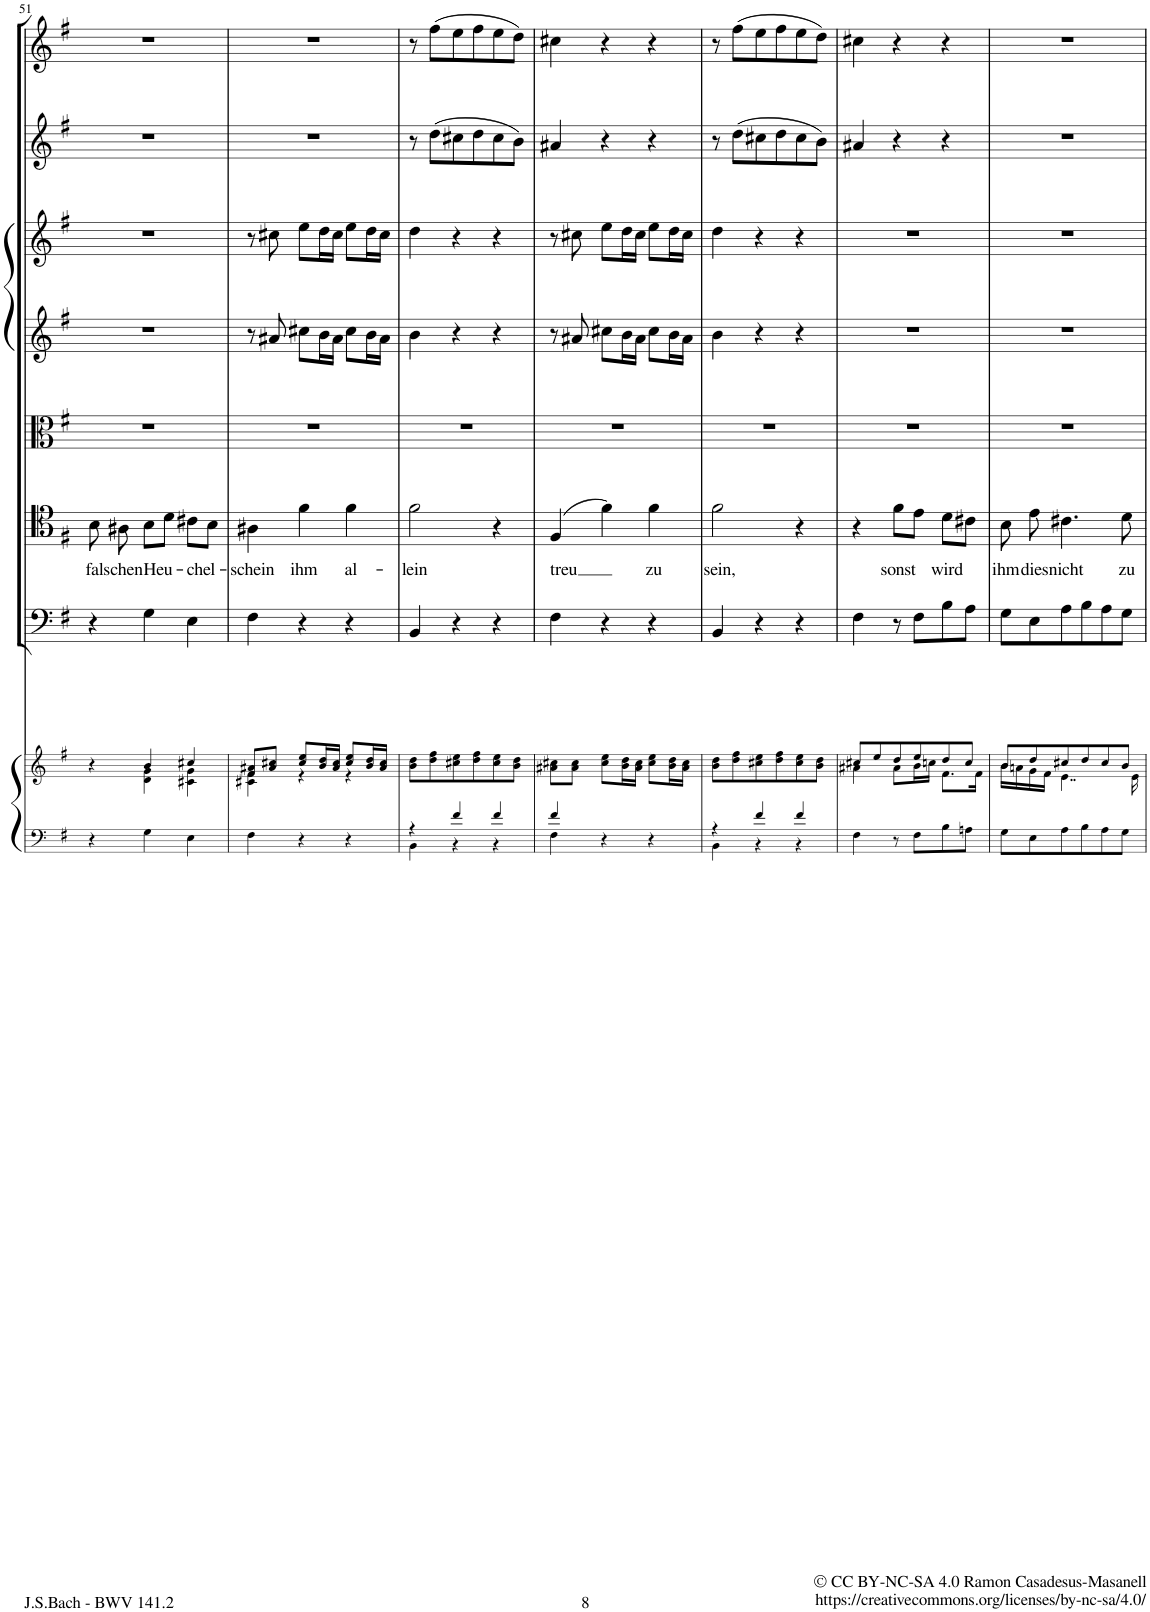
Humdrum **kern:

**kern	**kern	**kern	**kern	**text	**kern	**kern	**kern	**kern	**kern
*part8	*part8	*part7	*part6	*part6	*part5	*part4	*part3	*part2	*part1
*staff9	*staff8	*staff7	*staff6	*staff6	*staff5	*staff4	*staff3	*staff2	*staff1
*I"Piano reduction	*	*I"Continuo	*I"Tenore	*	*I"Viola	*I"Violino II	*I"Violino I	*I"Oboe II	*I"Oboe I
*I'Pno	*	*	*	*	*	*	*	*I'Ob	*I'Ob
!!LO:PB:g=z
*clefF4	*clefG2	*clefF4	*clefC4	*	*clefC3	*clefG2	*clefG2	*clefG2	*clefG2
*k[f#]	*k[f#]	*k[f#]	*k[f#]	*	*k[f#]	*k[f#]	*k[f#]	*k[f#]	*k[f#]
*M3/4	*M3/4	*M3/4	*M3/4	*	*M3/4	*M3/4	*M3/4	*M3/4	*M3/4
=51	=51	=51	=51	=51	=51	=51	=51	=51	=51
*	*^	*	*	*	*	*	*	*	*
!	!	!	!	!	!LO:LY:b	!	!	!	!	!
4r	4r	4ryy	4r	8B\	fal-	2.r	2.r	2.r	2.r	2.r
!	!	!	!	!	!LO:LY:b	!	!	!	!	!
.	.	.	.	8A#X\	-schen	.	.	.	.	.
!	!	!	!	!	!LO:LY:b	!	!	!	!	!
4G\	4b/	4d\ 4g\	4G\	8B\L	Heu-	.	.	.	.	.
.	.	.	.	8d\J	.	.	.	.	.	.
!	!	!	!	!	!LO:LY:b	!	!	!	!	!
4E\	4cc#X/	4c#X\ 4g\	4E\	8c#X\L	-chel-	.	.	.	.	.
.	.	.	.	8B\J	.	.	.	.	.	.
=52	=52	=52	=52	=52	=52	=52	=52	=52	=52	=52
!	!	!	!	!	!LO:LY:b	!	!	!	!	!
4F#\	8f#/ 8a#X/L	4c#X\ 4f#\	4F#\	4A#X\	-schein	2.r	8r	8r	2.r	2.r
.	8a#/ 8cc#X/J	.	.	.	.	.	8a#X/	8cc#X\	.	.
!	!	!	!	!	!LO:LY:b	!	!	!	!	!
4r	8cc#/ 8ee/L	4r	4r	4f#\	ihm	.	8cc#X\L	8ee\L	.	.
.	16b/ 16dd/L	.	.	.	.	.	16b\L	16dd\L	.	.
.	16a#/ 16cc#/JJ	.	.	.	.	.	16a#\JJ	16cc#\JJ	.	.
!	!	!	!	!	!LO:LY:b	!	!	!	!	!
4r	8cc#/ 8ee/L	4r	4r	4f#\	al-	.	8cc#\L	8ee\L	.	.
.	16b/ 16dd/L	.	.	.	.	.	16b\L	16dd\L	.	.
.	16a#/ 16cc#/JJ	.	.	.	.	.	16a#\JJ	16cc#\JJ	.	.
*	*v	*v	*	*	*	*	*	*	*	*
=53	=53	=53	=53	=53	=53	=53	=53	=53	=53
*^	*	*	*	*	*	*	*	*	*
!	!	!	!	!	!LO:LY:b	!	!	!	!	!
4r	4BB\	8b\ 8dd\L	4BB/	2f#\	-lein	2.r	4b\	4dd\	8r	8r
.	.	8dd\ 8ff#\	.	.	.	.	.	.	(8dd\L	(8ff#\L
4f#/	4r	8cc#X\ 8ee\	4r	.	.	.	4r	4r	8cc#X\	8ee\
.	.	8dd\ 8ff#\	.	.	.	.	.	.	8dd\	8ff#\
4f#/	4r	8cc#\ 8ee\	4r	4r	.	.	4r	4r	8cc#\	8ee\
.	.	8b\ 8dd\J	.	.	.	.	.	.	8b\J)	8dd\J)
=54	=54	=54	=54	=54	=54	=54	=54	=54	=54	=54
!	!	!	!	!	!LO:LY:b	!	!	!	!	!
4f#/	4F#\	8a#X\ 8cc#X\L	4F#\	(4F#/	treu	2.r	8r	8r	4a#X/	4cc#X\
.	.	8a#\ 8cc#\J	.	.	.	.	8a#X/	8cc#X\	.	.
4r	4ryy	8cc#\ 8ee\L	4r	4f#\)	.	.	8cc#X\L	8ee\L	4r	4r
.	.	16b\ 16dd\L	.	.	.	.	16b\L	16dd\L	.	.
.	.	16a#\ 16cc#\JJ	.	.	.	.	16a#\JJ	16cc#\JJ	.	.
!	!	!	!	!	!LO:LY:b	!	!	!	!	!
4r	4ryy	8cc#\ 8ee\L	4r	4f#\	zu	.	8cc#\L	8ee\L	4r	4r
.	.	16b\ 16dd\L	.	.	.	.	16b\L	16dd\L	.	.
.	.	16a#\ 16cc#\JJ	.	.	.	.	16a#\JJ	16cc#\JJ	.	.
=55	=55	=55	=55	=55	=55	=55	=55	=55	=55	=55
!	!	!	!	!	!LO:LY:b	!	!	!	!	!
4r	4BB\	8b\ 8dd\L	4BB/	2f#\	sein,	2.r	4b\	4dd\	8r	8r
.	.	8dd\ 8ff#\	.	.	.	.	.	.	(8dd\L	(8ff#\L
4f#/	4r	8cc#X\ 8ee\	4r	.	.	.	4r	4r	8cc#X\	8ee\
.	.	8dd\ 8ff#\	.	.	.	.	.	.	8dd\	8ff#\
4f#/	4r	8cc#\ 8ee\	4r	4r	.	.	4r	4r	8cc#\	8ee\
.	.	8b\ 8dd\J	.	.	.	.	.	.	8b\J)	8dd\J)
*v	*v	*	*	*	*	*	*	*	*	*
=56	=56	=56	=56	=56	=56	=56	=56	=56	=56
*	*^	*	*	*	*	*	*	*	*
4F#\	8cc#X/L	4a#X\	4F#\	4r	.	2.r	2.r	2.r	4a#X/	4cc#X\
.	8ee/	.	.	.	.	.	.	.	.	.
!	!	!	!	!	!LO:LY:b	!	!	!	!	!
8r	8dd/	8a#\L	8r	8f#\L	sonst	.	.	.	4r	4r
8F#\L	8ee/	16b\L	8F#\L	8e\J	.	.	.	.	.	.
.	.	16ccn\JJ	.	.	.	.	.	.	.	.
!	!	!	!	!	!LO:LY:b	!	!	!	!	!
8B\	8dd/	8.f#\L	8B\	8d\L	wird	.	.	.	4r	4r
8An\J	8cc/J	.	8A\J	8c#X\J	.	.	.	.	.	.
.	.	16f#\Jk	.	.	.	.	.	.	.	.
=57	=57	=57	=57	=57	=57	=57	=57	=57	=57	=57
!	!	!	!	!	!LO:LY:b	!	!	!	!	!
8G\L	8b/L	16b\LL	8G\L	8B\	ihm	2.r	2.r	2.r	2.r	2.r
.	.	16an\	.	.	.	.	.	.	.	.
!	!	!	!	!	!LO:LY:b	!	!	!	!	!
8E\	8dd/	16g\	8E\	8e\	dies	.	.	.	.	.
.	.	16f#\JJ	.	.	.	.	.	.	.	.
!	!	!	!	!	!LO:LY:b	!	!	!	!	!
8A\	8cc#X/	4..e\	8A\	4.c#X\	nicht	.	.	.	.	.
8B\	8dd/	.	8B\	.	.	.	.	.	.	.
8A\	8cc#/	.	8A\	.	.	.	.	.	.	.
!	!	!	!	!	!LO:LY:b	!	!	!	!	!
8G\J	8b/J	.	8G\J	8d\	zu	.	.	.	.	.
.	.	16e\	.	.	.	.	.	.	.	.
*	*v	*v	*	*	*	*	*	*	*	*
=	=	=	=	=	=	=	=	=	=
*-	*-	*-	*-	*-	*-	*-	*-	*-	*-
